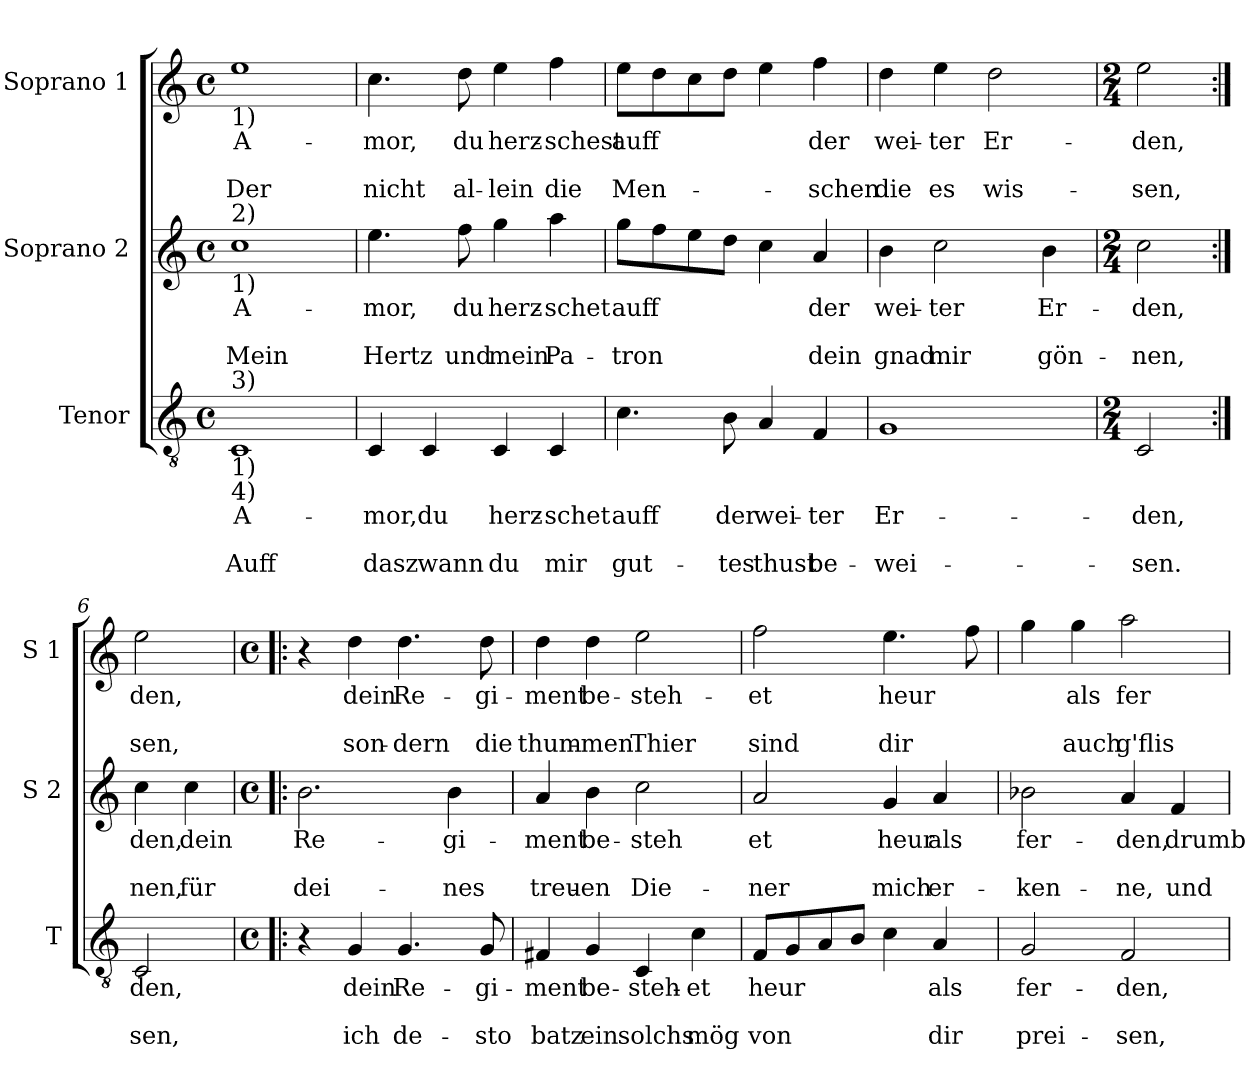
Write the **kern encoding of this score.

**kern	**text	**text	**text	**kern	**text	**text	**text	**kern	**text	**text	**text
*part3	*part3	*part3	*part3	*part2	*part2	*part2	*part2	*part1	*part1	*part1	*part1
*staff3	*staff3	*staff3	*staff3	*staff2	*staff2	*staff2	*staff2	*staff1	*staff1	*staff1	*staff1
*I"Tenor	*	*	*	*I"Soprano 2	*	*	*	*I"Soprano 1	*	*	*
*I'T	*	*	*	*I'S 2	*	*	*	*I'S 1	*	*	*
*clefGv2	*	*	*	*clefG2	*	*	*	*clefG2	*	*	*
*k[]	*	*	*	*k[]	*	*	*	*k[]	*	*	*
*C:	*	*	*	*C:	*	*	*	*C:	*	*	*
*M4/4	*	*	*	*M4/4	*	*	*	*M4/4	*	*	*
*met(c)	*	*	*	*met(c)	*	*	*	*met(c)	*	*	*
=1	=1	=1	=1	=1	=1	=1	=1	=1	=1	=1	=1
!	!	!	!	!	!	!	!	!LO:TX:b:t=1)	!	!	!
!	!	!	!	!LO:TX:a:t=2)	!	!	!	!	!	!	!
!	!	!	!	!LO:TX:b:t=1)	!	!	!	!	!	!	!
!LO:TX:a:t=3)	!	!	!	!	!	!	!	!	!	!	!
!LO:TX:b:t=1)	!	!	!	!	!	!	!	!	!	!	!
!LO:TX:b:t=4)	!	!	!	!	!	!	!	!	!	!	!
!	!LO:LY:b	!	!LO:LY:b	!	!LO:LY:b	!	!LO:LY:b	!	!LO:LY:b	!	!LO:LY:b
1C	A-	.	Auff	1cc	A-	.	Mein	1ee	A-	.	Der
=2	=2	=2	=2	=2	=2	=2	=2	=2	=2	=2	=2
!	!LO:LY:b	!	!LO:LY:b	!	!LO:LY:b	!	!LO:LY:b	!	!LO:LY:b	!	!LO:LY:b
4C/	-mor,	.	dasz	4.ee\	-mor,	.	Hertz	4.cc\	-mor,	.	nicht
!	!LO:LY:b	!	!LO:LY:b	!	!	!	!	!	!	!	!
4C/	du	.	wann	.	.	.	.	.	.	.	.
!	!	!	!	!	!LO:LY:b	!	!LO:LY:b	!	!LO:LY:b	!	!LO:LY:b
.	.	.	.	8ff\	du	.	und	8dd\	du	.	al-
!	!LO:LY:b	!	!LO:LY:b	!	!LO:LY:b	!	!LO:LY:b	!	!LO:LY:b	!	!LO:LY:b
4C/	herz-	.	du	4gg\	herz-	.	mein	4ee\	herz-	.	-lein
!	!LO:LY:b	!	!LO:LY:b	!	!LO:LY:b	!	!LO:LY:b	!	!LO:LY:b	!	!LO:LY:b
4C/	-schet	.	mir	4aa\	-schet	.	Pa-	4ff\	-schest	.	die
=3	=3	=3	=3	=3	=3	=3	=3	=3	=3	=3	=3
!	!LO:LY:b	!	!LO:LY:b	!	!LO:LY:b	!	!LO:LY:b	!	!LO:LY:b	!	!LO:LY:b
4.c\	auff	.	gut-	8gg\L	auff	.	-tron	8ee\L	auff	.	Men-
.	.	.	.	8ff\	.	.	.	8dd\	.	.	.
.	.	.	.	8ee\	.	.	.	8cc\	.	.	.
!	!LO:LY:b	!	!LO:LY:b	!	!	!	!	!	!	!	!
8B\	der	.	-tes	8dd\J	.	.	.	8dd\J	.	.	.
!	!LO:LY:b	!	!LO:LY:b	!	!	!	!	!	!	!	!
4A/	wei-	.	thust	4cc\	.	.	.	4ee\	.	.	.
!	!LO:LY:b	!	!LO:LY:b	!	!LO:LY:b	!	!LO:LY:b	!	!LO:LY:b	!	!LO:LY:b
4F/	-ter	.	be-	4a/	der	.	dein	4ff\	der	.	-schen
=4	=4	=4	=4	=4	=4	=4	=4	=4	=4	=4	=4
!	!LO:LY:b	!	!LO:LY:b	!	!LO:LY:b	!	!LO:LY:b	!	!LO:LY:b	!	!LO:LY:b
1G	Er-	.	-wei-	4b\	wei-	.	gnad	4dd\	wei-	.	die
!	!	!	!	!	!LO:LY:b	!	!LO:LY:b	!	!LO:LY:b	!	!LO:LY:b
.	.	.	.	2cc\	-ter	.	mir	4ee\	-ter	.	es
!	!	!	!	!	!	!	!	!	!LO:LY:b	!	!LO:LY:b
.	.	.	.	.	.	.	.	2dd\	Er-	.	wis-
!	!	!	!	!	!LO:LY:b	!	!LO:LY:b	!	!	!	!
.	.	.	.	4b\	Er-	.	gön-	.	.	.	.
=5	=5	=5	=5	=5	=5	=5	=5	=5	=5	=5	=5
*M2/4	*	*	*	*M2/4	*	*	*	*M2/4	*	*	*
!	!LO:LY:b	!	!LO:LY:b	!	!LO:LY:b	!	!LO:LY:b	!	!LO:LY:b	!	!LO:LY:b
2C/	-den,	.	-sen.	2cc\	-den,	.	-nen,	2ee\	-den,	.	-sen,
!!LO:LB:g=z
=6:|!	=6:|!	=6:|!	=6:|!	=6:|!	=6:|!	=6:|!	=6:|!	=6:|!	=6:|!	=6:|!	=6:|!
!	!LO:LY:b	!	!LO:LY:b	!	!LO:LY:b	!	!LO:LY:b	!	!LO:LY:b	!	!LO:LY:b
2C/	den,	.	sen,	4cc\	den,	.	nen,	2ee\	den,	.	sen,
!	!	!	!	!	!LO:LY:b	!	!LO:LY:b	!	!	!	!
.	.	.	.	4cc\	dein	.	für	.	.	.	.
=7!|:	=7!|:	=7!|:	=7!|:	=7!|:	=7!|:	=7!|:	=7!|:	=7!|:	=7!|:	=7!|:	=7!|:
*M4/4	*	*	*	*M4/4	*	*	*	*M4/4	*	*	*
*met(c)	*	*	*	*met(c)	*	*	*	*met(c)	*	*	*
!	!	!	!	!	!LO:LY:b	!	!LO:LY:b	!	!	!	!
4r	.	.	.	2.b\	Re-	.	dei-	4r	.	.	.
!	!LO:LY:b	!	!LO:LY:b	!	!	!	!	!	!LO:LY:b	!	!LO:LY:b
4G/	dein	.	ich	.	.	.	.	4dd\	dein	.	son-
!	!LO:LY:b	!	!LO:LY:b	!	!	!	!	!	!LO:LY:b	!	!LO:LY:b
4.G/	Re-	.	de-	.	.	.	.	4.dd\	Re-	.	-dern
!	!	!	!	!	!LO:LY:b	!	!LO:LY:b	!	!	!	!
.	.	.	.	4b\	-gi-	.	-nes	.	.	.	.
!	!LO:LY:b	!	!LO:LY:b	!	!	!	!	!	!LO:LY:b	!	!LO:LY:b
8G/	-gi-	.	-sto	.	.	.	.	8dd\	-gi-	.	die
=8	=8	=8	=8	=8	=8	=8	=8	=8	=8	=8	=8
!	!LO:LY:b	!	!LO:LY:b	!	!LO:LY:b	!	!LO:LY:b	!	!LO:LY:b	!	!LO:LY:b
4F#X/	-ment	.	batz	4a/	-ment	.	treu-	4dd\	-ment	.	thum-
!	!LO:LY:b	!	!LO:LY:b	!	!LO:LY:b	!	!LO:LY:b	!	!LO:LY:b	!	!LO:LY:b
4G/	be-	.	ein	4b\	be-	.	-en	4dd\	be-	.	-men
!	!LO:LY:b	!	!LO:LY:b	!	!LO:LY:b	!	!LO:LY:b	!	!LO:LY:b	!	!LO:LY:b
4C/	-steh-	.	solchs	2cc\	-steh	.	Die-	2ee\	-steh-	.	Thier
!	!LO:LY:b	!	!LO:LY:b	!	!	!	!	!	!	!	!
4c\	-et	.	mög	.	.	.	.	.	.	.	.
=9	=9	=9	=9	=9	=9	=9	=9	=9	=9	=9	=9
!	!LO:LY:b	!	!LO:LY:b	!	!LO:LY:b	!	!LO:LY:b	!	!LO:LY:b	!	!LO:LY:b
8F/L	heur	.	von	2a/	et	.	-ner	2ff\	-et	.	sind
8G/	.	.	.	.	.	.	.	.	.	.	.
8A/	.	.	.	.	.	.	.	.	.	.	.
8B/J	.	.	.	.	.	.	.	.	.	.	.
!	!	!	!	!	!LO:LY:b	!	!LO:LY:b	!	!LO:LY:b	!	!LO:LY:b
4c\	.	.	.	4g/	heur	.	mich	4.ee\	heur	.	dir
!	!LO:LY:b	!	!LO:LY:b	!	!LO:LY:b	!	!LO:LY:b	!	!	!	!
4A/	als	.	dir	4a/	als	.	er-	.	.	.	.
.	.	.	.	.	.	.	.	8ff\	.	.	.
=10	=10	=10	=10	=10	=10	=10	=10	=10	=10	=10	=10
!	!LO:LY:b	!	!LO:LY:b	!	!LO:LY:b	!	!LO:LY:b	!	!	!	!
2G/	fer-	.	prei-	2b-X\	fer-	.	-ken-	4gg\	.	.	.
!	!	!	!	!	!	!	!	!	!LO:LY:b	!	!LO:LY:b
.	.	.	.	.	.	.	.	4gg\	als	.	auch
!	!LO:LY:b	!	!LO:LY:b	!	!LO:LY:b	!	!LO:LY:b	!	!LO:LY:b	!	!LO:LY:b
2F/	-den,	.	-sen,	4a/	-den,	.	-ne,	2aa\	fer-	.	g'flis-
!	!	!	!	!	!LO:LY:b	!	!LO:LY:b	!	!	!	!
.	.	.	.	4f/	drumb	.	und	.	.	.	.
=	=	=	=	=	=	=	=	=	=	=	=
*-	*-	*-	*-	*-	*-	*-	*-	*-	*-	*-	*-
